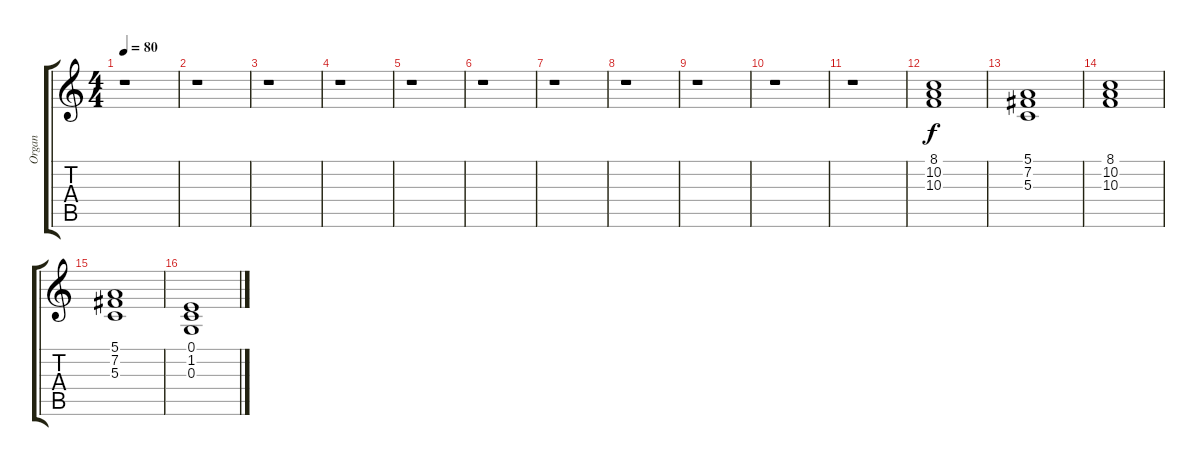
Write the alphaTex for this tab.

\track ("Organ" "Organ") {instrument drawbarorgan}
\staff {score tabs}
\tuning (E4 B3 G3 D3 A2 E2) {hide}
\ts (4 4)
\tempo 80
\clef g2
\ks c
r.1{dy f} |
r.1 |
r.1 |
r.1 |
r.1 |
r.1 |
r.1 |
r.1 |
r.1 |
r.1 |
r.1 |
(8.1 10.2 10.3).1 |
(5.1 7.2 5.3).1 |
(8.1 10.2 10.3).1 |
(5.1 7.2 5.3).1 |
(0.1 1.2 0.3).1
